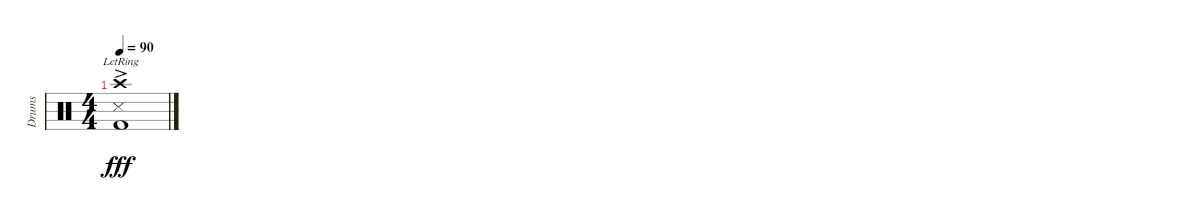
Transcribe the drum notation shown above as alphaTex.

\track ("Drums" "Drums") {instrument percussion}
\staff {score}
\articulation defaults
\ts (4 4)
\tempo 90
\clef neutral
\ks c
("Crash high (hit)"{ac lr} "Snare (side stick) 3"{ac lr} "Kick (hit) 2"{ac lr}).1{dy fff}
